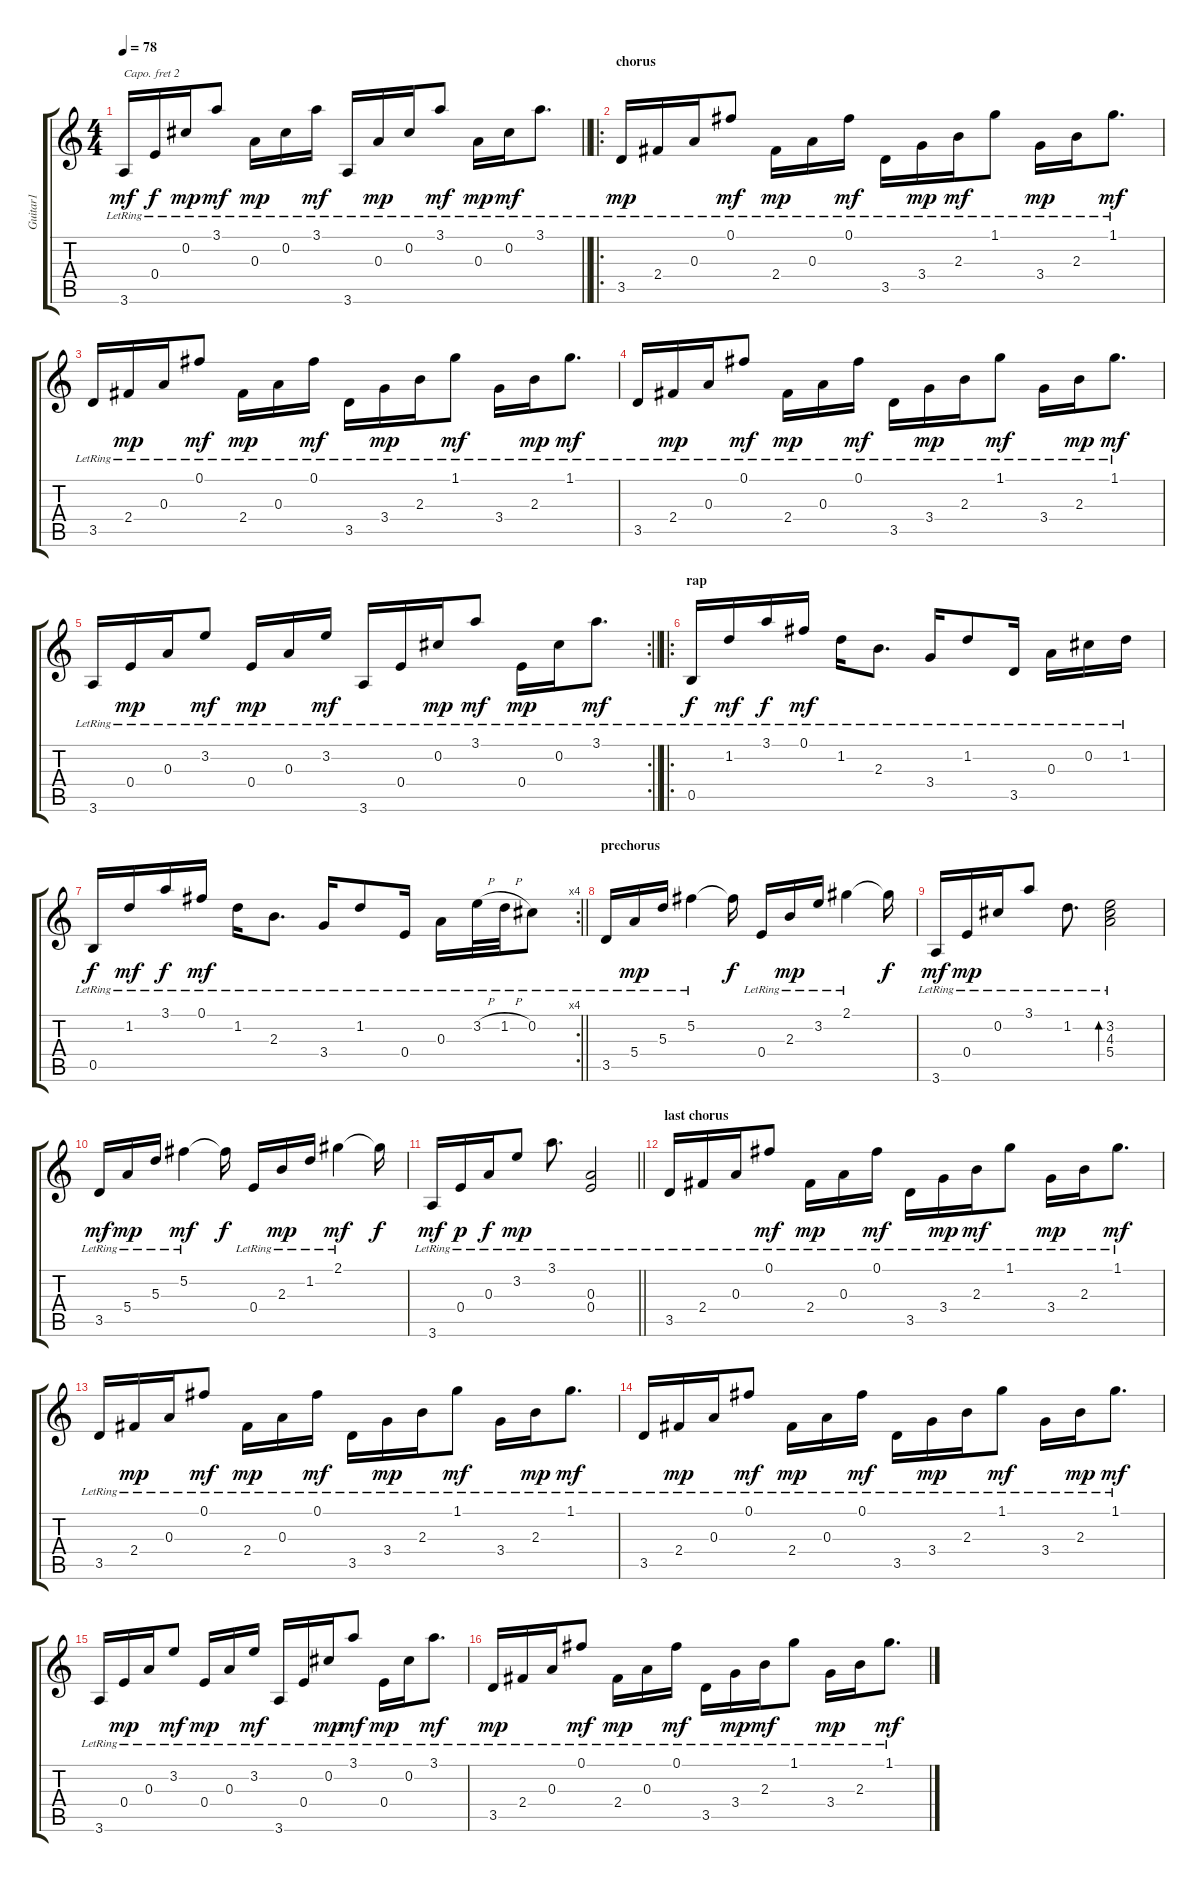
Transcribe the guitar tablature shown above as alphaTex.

\track ("Guitar1" "Guitar1") {instrument acousticguitarsteel}
\staff {score tabs}
\capo 2
\tuning (E4 B3 G3 D3 A2 E2) {hide}
\ts (4 4)
\tempo 78
\clef g2
\barLineRight lightlight
\ks c
3.6{lr}.16{dy mf} 0.4{lr}.16{dy f} 0.2{lr}.16{dy mp} 3.1{lr}.8{dy mf} 0.3{lr}.16{dy mp} 0.2{lr}.16 3.1{lr}.16{dy mf} 3.6{lr}.16 0.3{lr}.16{dy mp} 0.2{lr}.16 3.1{lr}.8{dy mf} 0.3{lr}.16{dy mp} 0.2{lr}.16{dy mf} 3.1{lr}.8{d} |
\ro
\section ("" "chorus")
3.5{lr}.16{dy mp} 2.4{lr}.16 0.3{lr}.16 0.1{lr}.8{dy mf} 2.4{lr}.16{dy mp} 0.3{lr}.16 0.1{lr}.16{dy mf} 3.5{lr}.16 3.4{lr}.16{dy mp} 2.3{lr}.16{dy mf} 1.1{lr}.8 3.4{lr}.16{dy mp} 2.3{lr}.16 1.1{lr}.8{d dy mf} |
3.5{lr}.16 2.4{lr}.16{dy mp} 0.3{lr}.16 0.1{lr}.8{dy mf} 2.4{lr}.16{dy mp} 0.3{lr}.16 0.1{lr}.16{dy mf} 3.5{lr}.16 3.4{lr}.16{dy mp} 2.3{lr}.16 1.1{lr}.8{dy mf} 3.4{lr}.16 2.3{lr}.16{dy mp} 1.1{lr}.8{d dy mf} |
3.5{lr}.16 2.4{lr}.16{dy mp} 0.3{lr}.16 0.1{lr}.8{dy mf} 2.4{lr}.16{dy mp} 0.3{lr}.16 0.1{lr}.16{dy mf} 3.5{lr}.16 3.4{lr}.16{dy mp} 2.3{lr}.16 1.1{lr}.8{dy mf} 3.4{lr}.16 2.3{lr}.16{dy mp} 1.1{lr}.8{d dy mf} |
\rc 2
\barLineRight lightlight
3.6{lr}.16 0.4{lr}.16{dy mp} 0.3{lr}.16 3.2{lr}.8{dy mf} 0.4{lr}.16{dy mp} 0.3{lr}.16 3.2{lr}.16{dy mf} 3.6{lr}.16 0.4{lr}.16 0.2{lr}.16{dy mp} 3.1{lr}.8{dy mf} 0.4{lr}.16{dy mp} 0.2{lr}.16 3.1{lr}.8{d dy mf} |
\ro
\section ("" "rap")
0.5{lr}.16{dy f} 1.2{lr}.16{dy mf} 3.1{lr}.16{dy f} 0.1{lr}.16{dy mf} 1.2{lr}.16 2.3{lr}.8{d} 3.4{lr}.16 1.2{lr}.8 3.5{lr}.16 0.3{lr}.16 0.2{lr}.16 1.2{lr}.16 |
\rc 4
\barLineRight lightlight
0.5{lr}.16{dy f} 1.2{lr}.16{dy mf} 3.1{lr}.16{dy f} 0.1{lr}.16{dy mf} 1.2{lr}.16 2.3{lr}.8{d} 3.4{lr}.16 1.2{lr}.8 0.4{lr}.16 0.3{lr}.16 3.2{h lr}.32 1.2{h lr}.32 0.2{lr}.8 |
\section ("" "prechorus")
3.5{lr}.16 5.4{lr}.16{dy mp} 5.3{lr}.16 5.2{lr}.4 5.2{t}.16{dy f} 0.4{lr}.16 2.3{lr}.16{dy mp} 3.2{lr}.16 2.1{lr}.4 2.1{t}.16{dy f} |
3.6{lr}.16{dy mf} 0.4{lr}.16{dy mp} 0.2{lr}.16 3.1{lr}.8 1.2{lr}.8{d} (3.2{lr} 4.3{lr} 5.4{lr}).2{bd 240} |
3.5{lr}.16{dy mf} 5.4{lr}.16{dy mp} 5.3{lr}.16 5.2{lr}.4{dy mf} 5.2{t}.16{dy f} 0.4{lr}.16 2.3{lr}.16{dy mp} 1.2{lr}.16 2.1{lr}.4{dy mf} 2.1{t}.16{dy f} |
\barLineRight lightlight
3.6{lr}.16{dy mf} 0.4{lr}.16{dy p} 0.3{lr}.16{dy f} 3.2{lr}.8{dy mp} 3.1{lr}.8{d} (0.3{lr} 0.4{lr}).2 |
\section ("" "last chorus")
3.5{lr}.16 2.4{lr}.16 0.3{lr}.16 0.1{lr}.8{dy mf} 2.4{lr}.16{dy mp} 0.3{lr}.16 0.1{lr}.16{dy mf} 3.5{lr}.16 3.4{lr}.16{dy mp} 2.3{lr}.16{dy mf} 1.1{lr}.8 3.4{lr}.16{dy mp} 2.3{lr}.16 1.1{lr}.8{d dy mf} |
3.5{lr}.16 2.4{lr}.16{dy mp} 0.3{lr}.16 0.1{lr}.8{dy mf} 2.4{lr}.16{dy mp} 0.3{lr}.16 0.1{lr}.16{dy mf} 3.5{lr}.16 3.4{lr}.16{dy mp} 2.3{lr}.16 1.1{lr}.8{dy mf} 3.4{lr}.16 2.3{lr}.16{dy mp} 1.1{lr}.8{d dy mf} |
3.5{lr}.16 2.4{lr}.16{dy mp} 0.3{lr}.16 0.1{lr}.8{dy mf} 2.4{lr}.16{dy mp} 0.3{lr}.16 0.1{lr}.16{dy mf} 3.5{lr}.16 3.4{lr}.16{dy mp} 2.3{lr}.16 1.1{lr}.8{dy mf} 3.4{lr}.16 2.3{lr}.16{dy mp} 1.1{lr}.8{d dy mf} |
3.6{lr}.16 0.4{lr}.16{dy mp} 0.3{lr}.16 3.2{lr}.8{dy mf} 0.4{lr}.16{dy mp} 0.3{lr}.16 3.2{lr}.16{dy mf} 3.6{lr}.16 0.4{lr}.16 0.2{lr}.16{dy mp} 3.1{lr}.8{dy mf} 0.4{lr}.16{dy mp} 0.2{lr}.16 3.1{lr}.8{d dy mf} |
3.5{lr}.16{dy mp} 2.4{lr}.16 0.3{lr}.16 0.1{lr}.8{dy mf} 2.4{lr}.16{dy mp} 0.3{lr}.16 0.1{lr}.16{dy mf} 3.5{lr}.16 3.4{lr}.16{dy mp} 2.3{lr}.16{dy mf} 1.1{lr}.8 3.4{lr}.16{dy mp} 2.3{lr}.16 1.1{lr}.8{d dy mf}
